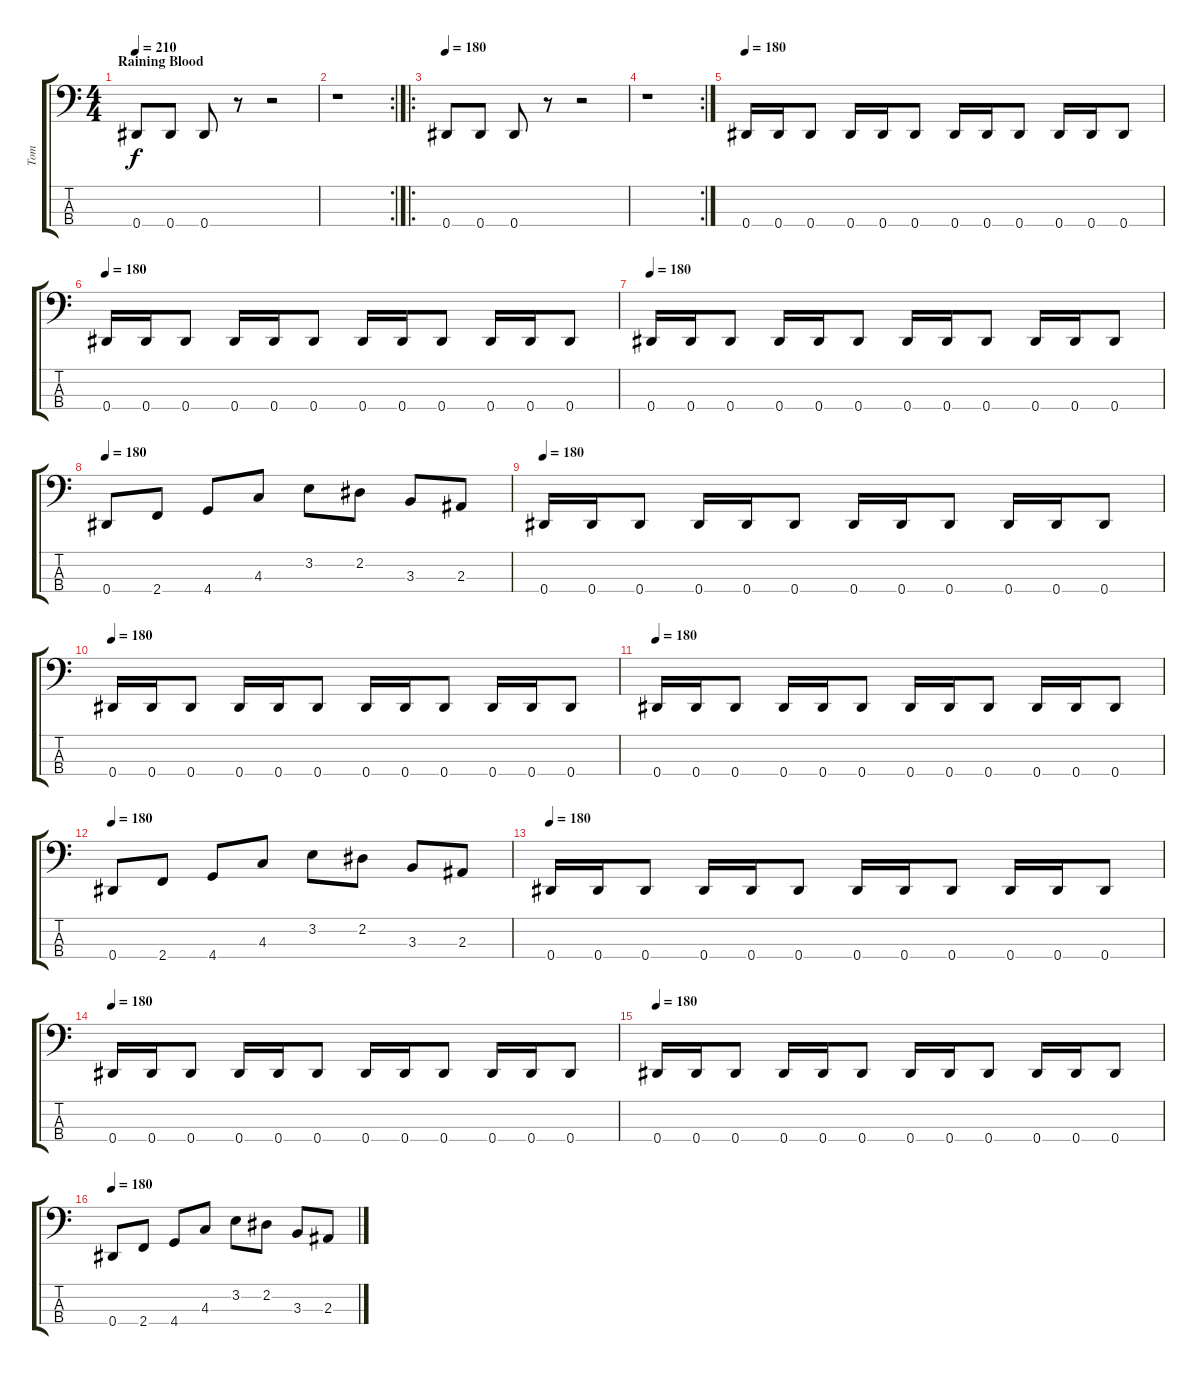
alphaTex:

\track ("Tom" "Tom") {instrument electricbasspick}
\staff {score tabs}
\tuning (Gb2 Db2 Ab1 Eb1) {hide}
\ts (4 4)
\section ("" "Raining Blood")
\tempo 210
\tempo 180
\tempo 210
\clef f4
\ks c
0.4.8{dy f instrument electricbasspick} 0.4.8 0.4.8 r.8 r.2 |
\rc 2
r.1 |
\ro
\tempo 180
0.4.8 0.4.8 0.4.8 r.8 r.2 |
\rc 2
r.1 |
\tempo 180
0.4.16 0.4.16 0.4.8 0.4.16 0.4.16 0.4.8 0.4.16 0.4.16 0.4.8 0.4.16 0.4.16 0.4.8 |
\tempo 180
0.4.16 0.4.16 0.4.8 0.4.16 0.4.16 0.4.8 0.4.16 0.4.16 0.4.8 0.4.16 0.4.16 0.4.8 |
\tempo 180
0.4.16 0.4.16 0.4.8 0.4.16 0.4.16 0.4.8 0.4.16 0.4.16 0.4.8 0.4.16 0.4.16 0.4.8 |
\tempo 180
0.4.8 2.4.8 4.4.8 4.3.8 3.2.8 2.2.8 3.3.8 2.3.8 |
\tempo 180
0.4.16 0.4.16 0.4.8 0.4.16 0.4.16 0.4.8 0.4.16 0.4.16 0.4.8 0.4.16 0.4.16 0.4.8 |
\tempo 180
0.4.16 0.4.16 0.4.8 0.4.16 0.4.16 0.4.8 0.4.16 0.4.16 0.4.8 0.4.16 0.4.16 0.4.8 |
\tempo 180
0.4.16 0.4.16 0.4.8 0.4.16 0.4.16 0.4.8 0.4.16 0.4.16 0.4.8 0.4.16 0.4.16 0.4.8 |
\tempo 180
0.4.8 2.4.8 4.4.8 4.3.8 3.2.8 2.2.8 3.3.8 2.3.8 |
\tempo 180
0.4.16 0.4.16 0.4.8 0.4.16 0.4.16 0.4.8 0.4.16 0.4.16 0.4.8 0.4.16 0.4.16 0.4.8 |
\tempo 180
0.4.16 0.4.16 0.4.8 0.4.16 0.4.16 0.4.8 0.4.16 0.4.16 0.4.8 0.4.16 0.4.16 0.4.8 |
\tempo 180
0.4.16 0.4.16 0.4.8 0.4.16 0.4.16 0.4.8 0.4.16 0.4.16 0.4.8 0.4.16 0.4.16 0.4.8 |
\tempo 180
0.4.8 2.4.8 4.4.8 4.3.8 3.2.8 2.2.8 3.3.8 2.3.8
